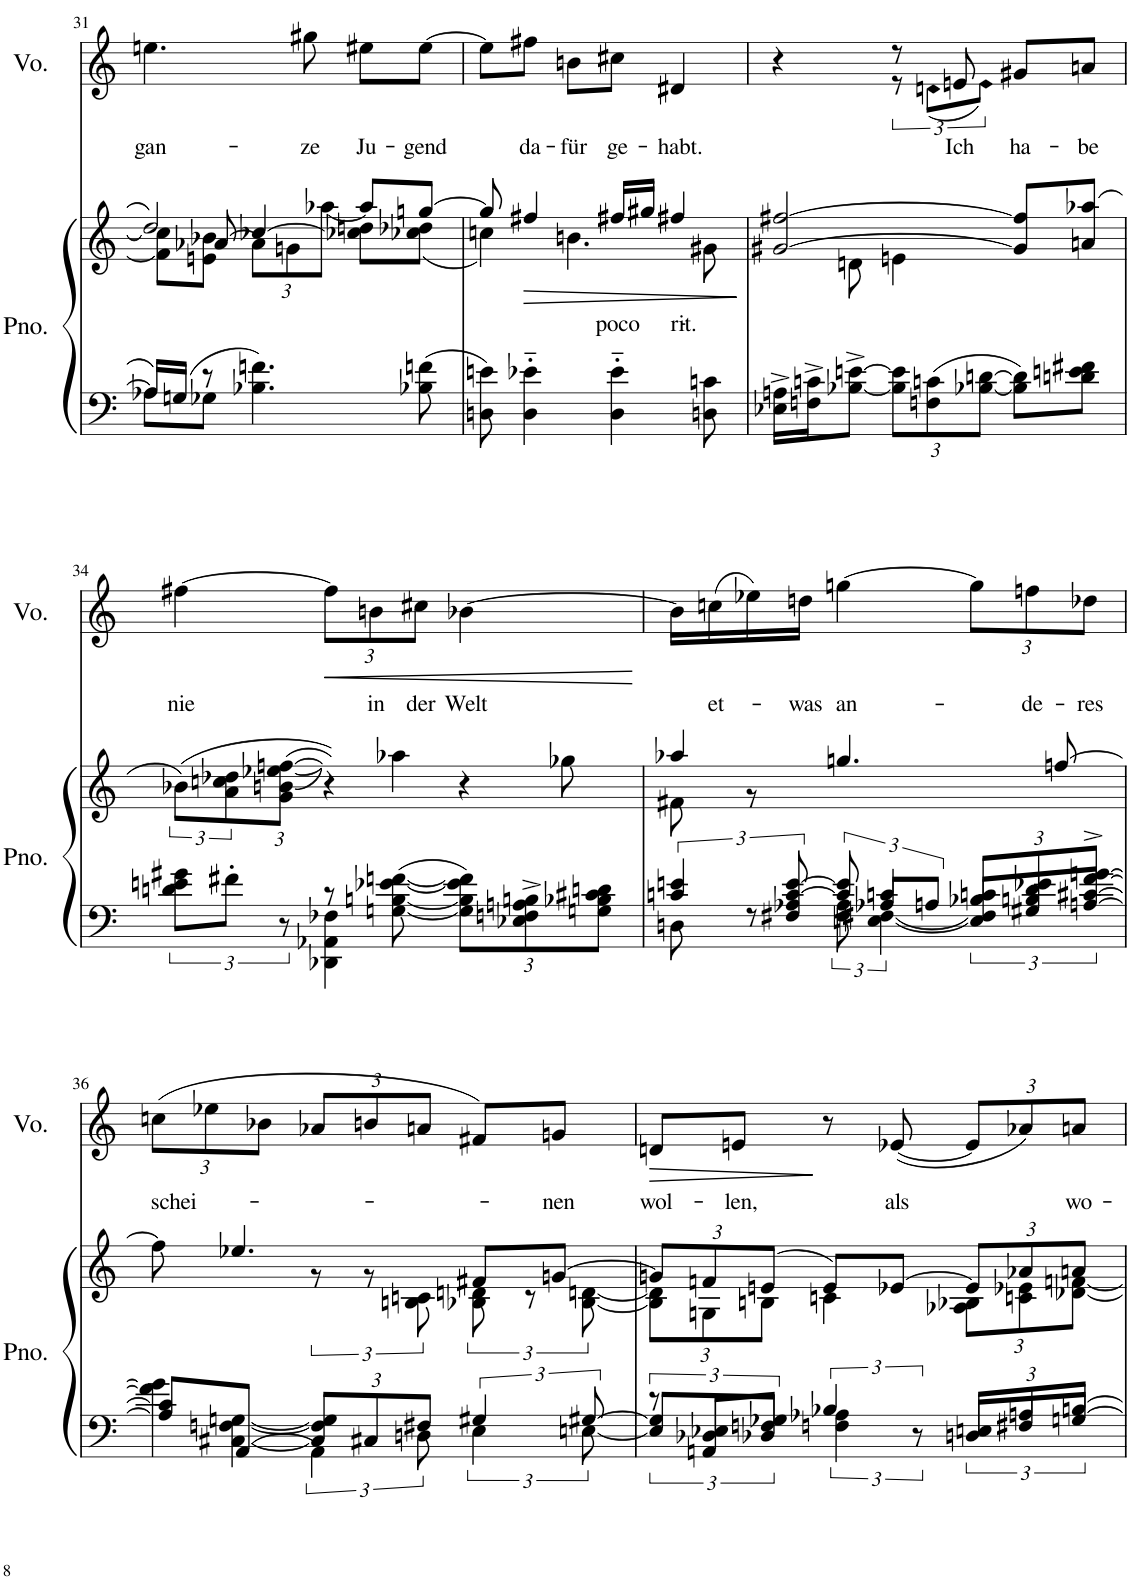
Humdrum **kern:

**kern	**kern	**text	**kern	**text	**dynam
*part2	*part2	*part2	*part1	*part1	*part1
*staff3	*staff2	*staff2	*staff1	*staff1	*staff1
*I"Piano	*	*	*I"Voz	*	*
*I'Pno.	*	*	*I'Vo.	*	*
!!LO:PB:g=z
*clefF4	*clefG2	*	*clefG2	*	*
*k[]	*k[]	*	*k[]	*	*
*M3/4	*M3/4	*	*M3/4	*	*
=31	=31	=31	=31	=31	=31
*^	*^	*	*	*	*
*	*	*	*^	*	*	*	*
!	!	!	!	!	!	!	!LO:LY:b	!
16A-/LL]	8A-X\L	8ryy	8f#\] 8cc\]L	2dd/	.	4.een\	gan-	.
16Gn/JJ	.	.	.	.	.	.	.	.
8r	8G-X\J	[8a-X/	8en\ 8b-X\J	.	.	.	.	.
*	*	*Xbrackettup	*	*	*	*	*	*
4.B-X\ 4.fn\	2ryy	12a-\L]	[4cc-X/	.	.	.	.	.
.	.	12gn\	.	.	.	.	.	.
!	!	!	!	!	!	!	!LO:LY:b	!
.	.	.	.	.	.	8gg#X\	-ze	.
.	.	[12aa-X\J	.	.	.	.	.	.
!	!	!	!	!	!	!	!LO:LY:b	!
.	.	8aa-/L]	8cc-X\] 8ddn\L	4ryy	.	8ee#X\L	Ju-	.
!	!	!	!	!	!	!	!LO:LY:b	!
8B-X\ 8fn\	.	[8ggn/J	(8cc-X\ 8dd-X\J	.	.	[8ee#\J	-gend	.
*v	*v	*	*	*	*	*	*	*
*	*	*v	*v	*	*	*	*
=32	=32	=32	=32	=32	=32	=32
8Dn\ 8en\	8gg/]	4ccn\)	.	8ee#\L]	.	.
!	!	!	!	!	!LO:LY:b	!
4D\'~ 4e-X\'~	4ff#X/	.	.	8ff#X\J	da-	.
!	!	!	!	!	!LO:LY:b	!
.	.	4.bn\	.	8bn\L	-für	.
!	!	!	!LO:LY:b	!	!LO:LY:b	!
4D\'~ 4e-\'~	16ff#X/LL	.	poco	8cc#X\J	ge-	.
.	16gg#X/JJ	.	.	.	.	.
!	!	!	!LO:LY:b	!	!LO:LY:b	!
.	4ff#X/	.	rit.-	4d#X/	-habt.	.
8Dn\ 8cn\	.	8g#X\	.	.	.	.
=33	=33	=33	=33	=33	=33	=33
*	*	*	*	*^	*	*
16E-X\^ 16An\^LL	[2g#X/ [2ff#X/	8ryy	.	4r	4ryy	.	.
16Fn\^ 16cn\^J	.	.	.	.	.	.	.
[8B-X\^ [8en\^J	.	8dn\	.	.	.	.	.
*Xbrackettup	*	*	*	*	*	*	*
12B-\] 12e\]L	.	4en\	.	8r	12r	.	.
12Fn\ 12cn\	.	.	.	.	(12dn\L	.	.
!	!	!	!	!	!	!LO:LY:b	!
.	.	.	.	8en/	.	Ich	.
[12B-X\ [12dn\J	.	.	.	.	12e\J)	.	.
!	!	!	!	!	!	!LO:LY:b	!
8B-\] 8d\]L	8g#/] 8ff#/]L	4ryy	.	8g#X/L	4ryy	ha-	.
!	!	!	!	!	!	!LO:LY:b	!
8dn\ 8en\ 8f#X\J	(8an/ 8aa-X/J	.	.	8an/J	.	-be	.
*	*v	*v	*	*	*	*	*
*	*	*	*v	*v	*	*
!!LO:LB:g=z
=34	=34	=34	=34	=34	=34
*brackettup	*brackettup	*	*	*	*
*^	*	*	*	*	*
!	!	!	!	!	!LO:LY:b	!
12dn\ 12en\ 12g#X\L	4ryy	12b-X\L)	.	[4ff#X\	nie	.
12f#X'\J	.	12a\ 12ccn\ 12dd-X\	.	.	.	.
12r	.	12g\ [12bn\ [12ee-X\ [12ffn\J	.	.	.	.
*	*	*	*	*Xbrackettup	*	*
!	!	!	!	!	!	!LO:HP:b
8r	4DD-X\ 4AA-X\ 4F-X\	4r	.	12ff#\L]	.	<
!	!	!	!	!	!LO:LY:b	!
.	.	.	.	12bn\	in	.
[8Gn\ [8Bn\ [8e-X\ [8fn\	.	.	.	.	.	.
!	!	!	!	!	!LO:LY:b	!
.	.	.	.	12cc#X\J	der	.
*Xbrackettup	*	*	*	*	*	*
!	!	!	!	!	!LO:LY:b	!
12G\] 12B\] 12e-\] 12f\]L	4.ryy	4aa-X\	.	[4b-X\	Welt	.
12E-X\^ 12Fn\^ 12An\^ 12Bn\^	.	.	.	.	.	.
12Gn\ 12B-X\ 12c#X\ 12dn\J	.	.	.	.	.	.
4.ryy	.	4r	.	4.ryy	.	[
.	4ryy	.	.	.	.	.
.	.	8gg-X\	.	.	.	.
*v	*v	*	*	*	*	*
=35	=35	=35	=35	=35	=35
*brackettup	*	*	*	*	*
*^	*^	*	*	*	*
*	*^	*	*	*	*	*	*
6cn/ 6en/	3ryy	8Dn\	4aa-X/	8f#X\	.	16b-\LL]	.	.
!	!	!	!	!	!	!	!LO:LY:b	!
.	.	.	.	.	.	(16ccn\	et-	.
.	.	8r	.	8r	.	16ee-X\)	.	.
12F#X/ 12A-X/ [12c/ [12e/	.	.	.	.	.	.	.	.
!	!	!	!	!	!	!	!LO:LY:b	!
.	.	.	.	.	.	16ddn\JJ	-was	.
!	!	!	!	!	!	!	!LO:LY:b	!
12c/] 12e/]	.	12F#\ 12A-\	4.ggn/	2ryy	.	[4ggn\	an-	.
12A-X/L	4cn/	[6En\ [6F#X\	.	.	.	.	.	.
12An/J	.	.	.	.	.	.	.	.
*Xbrackettup	*	*brackettup	*	*	*	*	*	*
12B-X/ 12cn/L	.	12E/] 12F#/]L	.	.	.	12gg\L]	.	.
!	!	!	!	!	!	!	!LO:LY:b	!
12d/ 12e-X/	6ryy	12G#X/ 12Bn/	.	.	.	12ffn\	-de-	.
.	.	.	[8ffn/	.	.	.	.	.
!	!	!	!	!	!	!	!LO:LY:b	!
[12f/^ [12gn/^J	.	[12An/ [12c#X/J	.	.	.	12dd-X\J	-res	.
!!LO:LB:g=z
=36	=36	=36	=36	=36	=36	=36	=36	=36
!	!	!	!	!	!	!	!LO:LY:b	!
*	*v	*v	*	*	*	*	*	*
8f\] 8g\]L	8A/] 8c#/]L	8ff\]	4ryy	.	(12ccn\L	schei-	.
.	.	.	.	.	12ee-X\	.	.
[8C#X\ [8Fn\ [8Gn\J	[8AA/J	4.ee-X/	.	.	.	.	.
.	.	.	.	.	12b-X\J	.	.
*Xbrackettup	*brackettup	*	*	*	*	*	*
12C#/] 12F/] 12G/]L	6AA\]	.	12r	.	12a-X/L	.	.
12C#X/	.	.	12r	.	12bn/	.	.
12F#X/J	12Dn\	.	12Bn\ 12cn\	.	12an/J	.	.
6G#X/	6E\	8f#X/L	12B-X\ 12dn\	.	8f#X/L)	.	.
.	.	.	12r	.	.	.	.
!	!	!	!	!	!	!LO:LY:b	!
.	.	[8gn/J	.	.	8gn/J	-nen	.
[12G#X/	[12En\	.	[12B-\ [12dn\	.	.	.	.
=37	=37	=37	=37	=37	=37	=37	=37
*	*	*Xbrackettup	*	*	*	*	*
!	!	!	!	!	!	!LO:LY:b	!LO:HP:b
12r	12E/] 12G#/]L	12gn/L]	12B-\] 12d\]L	.	8dn/L	wol-	>
12E-X/L	12AAn/ 12D-X/	12fn/	12Gn\	.	.	.	.
!	!	!	!	!	!	!LO:LY:b	!
.	.	.	.	.	8en/J	-len,	.
12G-X/J	12D-X/ 12Fn/J	(12en/J	12Bn\J	.	.	.	.
6B-X/	6Fn\ 6A-X\	8e/L)	4cn\	.	8r	.	]
!	!	!	!	!	!	!LO:LY:b	!
.	.	[8e-X/J	.	.	([8e-X/	als	.
12r	12ryy	.	.	.	.	.	.
*Xbrackettup	*brackettup	*	*	*	*	*	*
12En/L	12Dn/L	12e-/L]	12A-X\ 12B-X\L	.	12e-/L]	.	.
12An/	12F#X/	12a-X/	12cn\ 12e-X\	.	12a-X/)	.	.
!	!	!	!	!	!	!LO:LY:b	!
[12Bn/J	[12Gn/J	12an/J	[12d-X\ [12fn\J	.	12an/J	wo-	.
*v	*v	*	*	*	*	*	*
*	*v	*v	*	*	*	*
=	=	=	=	=	=
*-	*-	*-	*-	*-	*-
